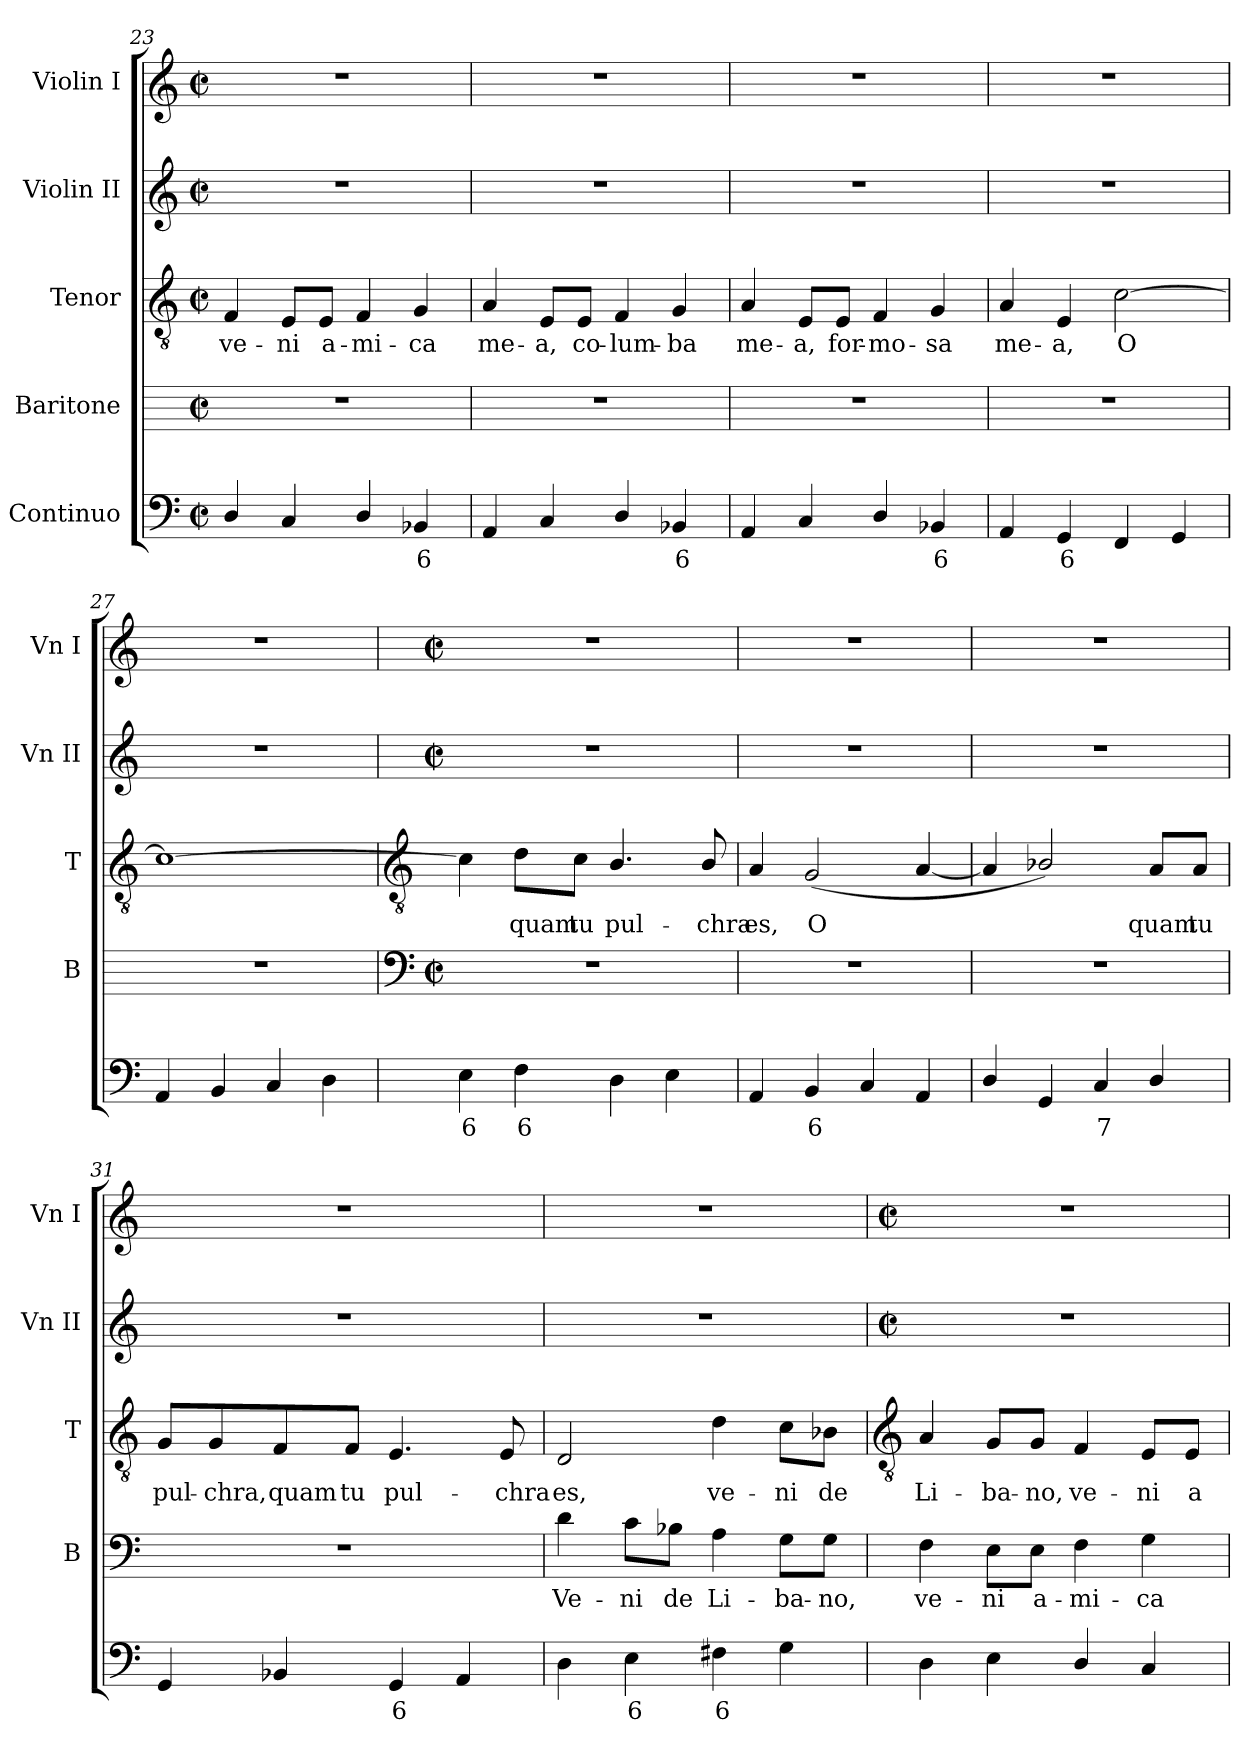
**kern	**text	**kern	**text	**kern	**text	**kern	**kern
*part5	*part5	*part4	*part4	*part3	*part3	*part2	*part1
*staff5	*staff5	*staff4	*staff4	*staff3	*staff3	*staff2	*staff1
*I"Continuo	*	*I"Baritone	*	*I"Tenor	*	*I"Violin II	*I"Violin I
*	*	*I'B	*	*I'T	*	*I'Vn II	*I'Vn I
*clefF4	*	*	*	*clefGv2	*	*clefG2	*clefG2
*k[]	*	*	*	*k[]	*	*k[]	*k[]
*C:	*	*	*	*C:	*	*C:	*C:
*M2/2	*	*M2/2	*	*M2/2	*	*M2/2	*M2/2
*met(c|)	*	*met(c|)	*	*met(c|)	*	*met(c|)	*met(c|)
=23	=23	=23	=23	=23	=23	=23	=23
!	!	!	!	!	!LO:LY:b	!	!
4D/	.	1r	.	4F	ve-	1r	1r
!	!	!	!	!	!LO:LY:b	!	!
4C	.	.	.	8E/L	-ni	.	.
!	!	!	!	!	!LO:LY:b	!	!
.	.	.	.	8E/J	a-	.	.
!	!	!	!	!	!LO:LY:b	!	!
4D/	.	.	.	4F	-mi-	.	.
!	!LO:LY:b	!	!	!	!LO:LY:b	!	!
4BB-X	6	.	.	4G	-ca	.	.
=24	=24	=24	=24	=24	=24	=24	=24
!	!	!	!	!	!LO:LY:b	!	!
4AA	.	1r	.	4A	me-	1r	1r
!	!	!	!	!	!LO:LY:b	!	!
4C	.	.	.	8E/L	-a,	.	.
!	!	!	!	!	!LO:LY:b	!	!
.	.	.	.	8E/J	co-	.	.
!	!	!	!	!	!LO:LY:b	!	!
4D/	.	.	.	4F	-lum-	.	.
!	!LO:LY:b	!	!	!	!LO:LY:b	!	!
4BB-X	6	.	.	4G	-ba	.	.
=25	=25	=25	=25	=25	=25	=25	=25
!	!	!	!	!	!LO:LY:b	!	!
4AA	.	1r	.	4A	me-	1r	1r
!	!	!	!	!	!LO:LY:b	!	!
4C	.	.	.	8E/L	-a,	.	.
!	!	!	!	!	!LO:LY:b	!	!
.	.	.	.	8E/J	for-	.	.
!	!	!	!	!	!LO:LY:b	!	!
4D/	.	.	.	4F	-mo-	.	.
!	!LO:LY:b	!	!	!	!LO:LY:b	!	!
4BB-X	6	.	.	4G	-sa	.	.
=26	=26	=26	=26	=26	=26	=26	=26
!	!	!	!	!	!LO:LY:b	!	!
4AA	.	1r	.	4A	me-	1r	1r
!	!LO:LY:b	!	!	!	!LO:LY:b	!	!
4GG	6	.	.	4E	-a,	.	.
!	!	!	!	!	!LO:LY:b	!	!
4FF	.	.	.	[2c	O	.	.
4GG	.	.	.	.	.	.	.
=27	=27	=27	=27	=27	=27	=27	=27
4AA	.	1r	.	1c_	.	1r	1r
4BB	.	.	.	.	.	.	.
4C	.	.	.	.	.	.	.
4D	.	.	.	.	.	.	.
!!LO:LB:g=z
=28	=28	=28	=28	=28	=28	=28	=28
*	*	*clefF4	*	*clefGv2	*	*	*
*	*	*k[]	*	*	*	*	*
*	*	*C:	*	*	*	*	*
*	*	*M2/2	*	*	*	*M2/2	*M2/2
*	*	*met(c|)	*	*	*	*met(c|)	*met(c|)
!	!LO:LY:b	!	!	!	!	!	!
4E	6	1r	.	4c]	.	1r	1r
!	!LO:LY:b	!	!	!	!LO:LY:b	!	!
4F	6	.	.	8d\L	quam	.	.
!	!	!	!	!	!LO:LY:b	!	!
.	.	.	.	8c\J	tu	.	.
!	!	!	!	!	!LO:LY:b	!	!
4D	.	.	.	4.B/	pul-	.	.
4E	.	.	.	.	.	.	.
!	!	!	!	!	!LO:LY:b	!	!
.	.	.	.	8B/	-chra	.	.
=29	=29	=29	=29	=29	=29	=29	=29
!	!	!	!	!	!LO:LY:b	!	!
4AA	.	1r	.	4A	es,	1r	1r
!	!LO:LY:b	!	!	!	!LO:LY:b	!	!
4BB	6	.	.	(<2G	O	.	.
4C	.	.	.	.	.	.	.
4AA	.	.	.	[4A	.	.	.
=30	=30	=30	=30	=30	=30	=30	=30
4D/	.	1r	.	4A]	.	1r	1r
4GG	.	.	.	2B-X/)	.	.	.
!	!LO:LY:b	!	!	!	!	!	!
4C	7	.	.	.	.	.	.
!	!	!	!	!	!LO:LY:b	!	!
4D/	.	.	.	8A/L	quam	.	.
!	!	!	!	!	!LO:LY:b	!	!
.	.	.	.	8A/J	tu	.	.
=31	=31	=31	=31	=31	=31	=31	=31
!	!	!	!	!	!LO:LY:b	!	!
4GG	.	1r	.	8G/L	pul-	1r	1r
!	!	!	!	!	!LO:LY:b	!	!
.	.	.	.	8G/	-chra,	.	.
!	!	!	!	!	!LO:LY:b	!	!
4BB-X	.	.	.	8F/	quam	.	.
!	!	!	!	!	!LO:LY:b	!	!
.	.	.	.	8F/J	tu	.	.
!	!LO:LY:b	!	!	!	!LO:LY:b	!	!
4GG	6	.	.	4.E	pul-	.	.
4AA	.	.	.	.	.	.	.
!	!	!	!	!	!LO:LY:b	!	!
.	.	.	.	8E	-chra	.	.
=32	=32	=32	=32	=32	=32	=32	=32
!	!	!	!LO:LY:b	!	!LO:LY:b	!	!
4D	.	4d	Ve-	2D	es,	1r	1r
!	!LO:LY:b	!	!LO:LY:b	!	!	!	!
4E	6	8c\L	-ni	.	.	.	.
!	!	!	!LO:LY:b	!	!	!	!
.	.	8B-X\J	de	.	.	.	.
!	!LO:LY:b	!	!LO:LY:b	!	!LO:LY:b	!	!
4F#X	6	4A	Li-	4d	ve-	.	.
!	!	!	!LO:LY:b	!	!LO:LY:b	!	!
4G	.	8G\L	-ba-	8c\L	-ni	.	.
!	!	!	!LO:LY:b	!	!LO:LY:b	!	!
.	.	8G\J	-no,	8B-X\J	de	.	.
!!LO:LB:g=z
=33	=33	=33	=33	=33	=33	=33	=33
*	*	*	*	*clefGv2	*	*	*
*	*	*	*	*	*	*M2/2	*M2/2
*	*	*	*	*	*	*met(c|)	*met(c|)
!	!	!	!LO:LY:b	!	!LO:LY:b	!	!
4D	.	4F	ve-	4A	Li-	1r	1r
!	!	!	!LO:LY:b	!	!LO:LY:b	!	!
4E	.	8E\L	-ni	8G/L	-ba-	.	.
!	!	!	!LO:LY:b	!	!LO:LY:b	!	!
.	.	8E\J	a-	8G/J	-no,	.	.
!	!	!	!LO:LY:b	!	!LO:LY:b	!	!
4D/	.	4F	-mi-	4F	ve-	.	.
!	!	!	!LO:LY:b	!	!LO:LY:b	!	!
4C	.	4G	-ca	8E/L	-ni	.	.
!	!	!	!	!	!LO:LY:b	!	!
.	.	.	.	8E/J	a-	.	.
=	=	=	=	=	=	=	=
*-	*-	*-	*-	*-	*-	*-	*-
